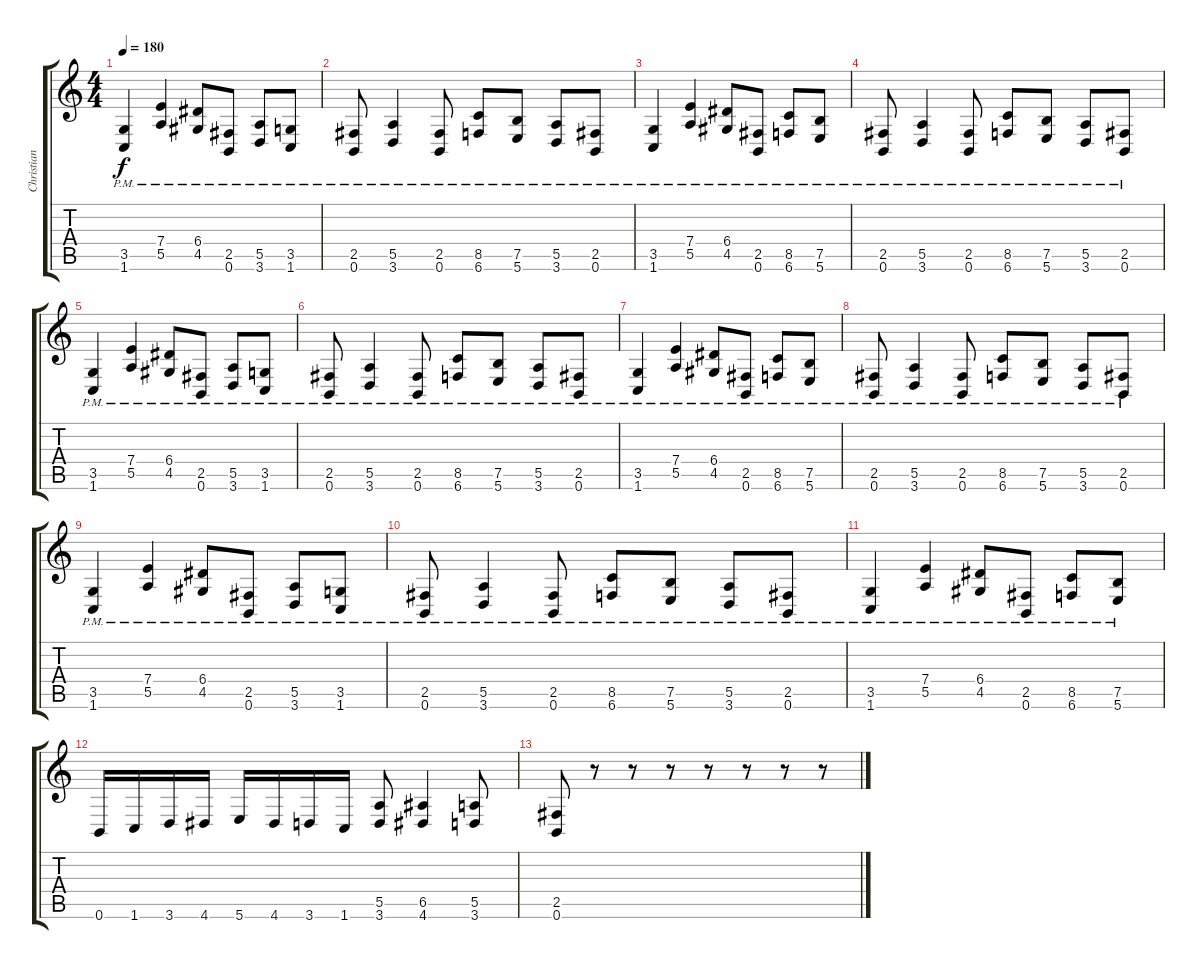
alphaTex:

\track ("Christian Donaldson" "Christian ") {instrument overdrivenguitar}
\staff {score tabs}
\tuning (B3 Gb3 D3 A2 E2 B1) {hide}
\ts (4 4)
\tempo 180
\clef g2
\ks c
(3.5{pm} 1.6{pm}).4{dy f} (7.4{pm} 5.5{pm}).4 (6.4{pm} 4.5{pm}).8 (2.5{pm} 0.6{pm}).8 (5.5{pm} 3.6{pm}).8 (3.5{pm} 1.6{pm}).8 |
(2.5{pm} 0.6{pm}).8 (5.5{pm} 3.6{pm}).4 (2.5{pm} 0.6{pm}).8 (8.5{pm} 6.6{pm}).8 (7.5{pm} 5.6{pm}).8 (5.5{pm} 3.6{pm}).8 (2.5{pm} 0.6{pm}).8 |
(3.5{pm} 1.6{pm}).4 (7.4{pm} 5.5{pm}).4 (6.4{pm} 4.5{pm}).8 (2.5{pm} 0.6{pm}).8 (8.5{pm} 6.6{pm}).8 (7.5{pm} 5.6{pm}).8 |
(2.5{pm} 0.6{pm}).8 (5.5{pm} 3.6{pm}).4 (2.5{pm} 0.6{pm}).8 (8.5{pm} 6.6{pm}).8 (7.5{pm} 5.6{pm}).8 (5.5{pm} 3.6{pm}).8 (2.5{pm} 0.6{pm}).8 |
(3.5{pm} 1.6{pm}).4 (7.4{pm} 5.5{pm}).4 (6.4{pm} 4.5{pm}).8 (2.5{pm} 0.6{pm}).8 (5.5{pm} 3.6{pm}).8 (3.5{pm} 1.6{pm}).8 |
(2.5{pm} 0.6{pm}).8 (5.5{pm} 3.6{pm}).4 (2.5{pm} 0.6{pm}).8 (8.5{pm} 6.6{pm}).8 (7.5{pm} 5.6{pm}).8 (5.5{pm} 3.6{pm}).8 (2.5{pm} 0.6{pm}).8 |
(3.5{pm} 1.6{pm}).4 (7.4{pm} 5.5{pm}).4 (6.4{pm} 4.5{pm}).8 (2.5{pm} 0.6{pm}).8 (8.5{pm} 6.6{pm}).8 (7.5{pm} 5.6{pm}).8 |
(2.5{pm} 0.6{pm}).8 (5.5{pm} 3.6{pm}).4 (2.5{pm} 0.6{pm}).8 (8.5{pm} 6.6{pm}).8 (7.5{pm} 5.6{pm}).8 (5.5{pm} 3.6{pm}).8 (2.5{pm} 0.6{pm}).8 |
(3.5{pm} 1.6{pm}).4 (7.4{pm} 5.5{pm}).4 (6.4{pm} 4.5{pm}).8 (2.5{pm} 0.6{pm}).8 (5.5{pm} 3.6{pm}).8 (3.5{pm} 1.6{pm}).8 |
(2.5{pm} 0.6{pm}).8 (5.5{pm} 3.6{pm}).4 (2.5{pm} 0.6{pm}).8 (8.5{pm} 6.6{pm}).8 (7.5{pm} 5.6{pm}).8 (5.5{pm} 3.6{pm}).8 (2.5{pm} 0.6{pm}).8 |
(3.5{pm} 1.6{pm}).4 (7.4{pm} 5.5{pm}).4 (6.4{pm} 4.5{pm}).8 (2.5{pm} 0.6{pm}).8 (8.5{pm} 6.6{pm}).8 (7.5{pm} 5.6{pm}).8 |
0.6.16 1.6.16 3.6.16 4.6.16 5.6.16 4.6.16 3.6.16 1.6.16 (5.5 3.6).8 (6.5 4.6).4 (5.5 3.6).8 |
(2.5 0.6).8 r.8 r.8 r.8 r.8 r.8 r.8 r.8
